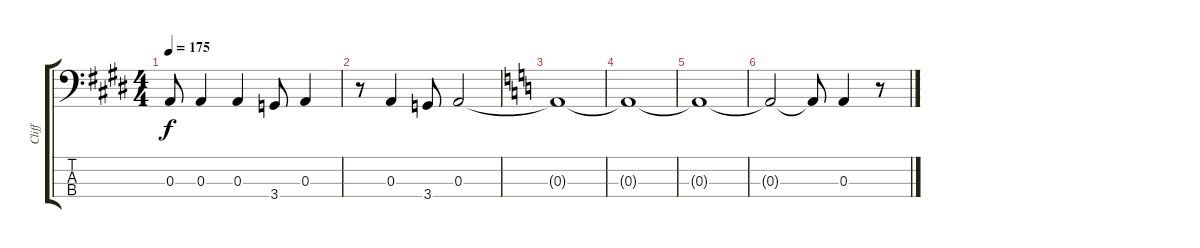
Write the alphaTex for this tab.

\track ("Cliff " "Cliff ") {instrument electricbassfinger}
\staff {score tabs}
\tuning (G2 D2 A1 E1) {hide}
\ts (4 4)
\tempo 175
\clef f4
\ks e
0.3.8{dy f} 0.3.4 0.3.4 3.4.8 0.3.4 |
\ks c#minor
r.8 0.3.4 3.4.8 0.3.2 |
\ks c
0.3{t}.1 |
0.3{t}.1 |
0.3{t}.1 |
0.3{t}.2 0.3{t}.8 0.3.4 r.8
